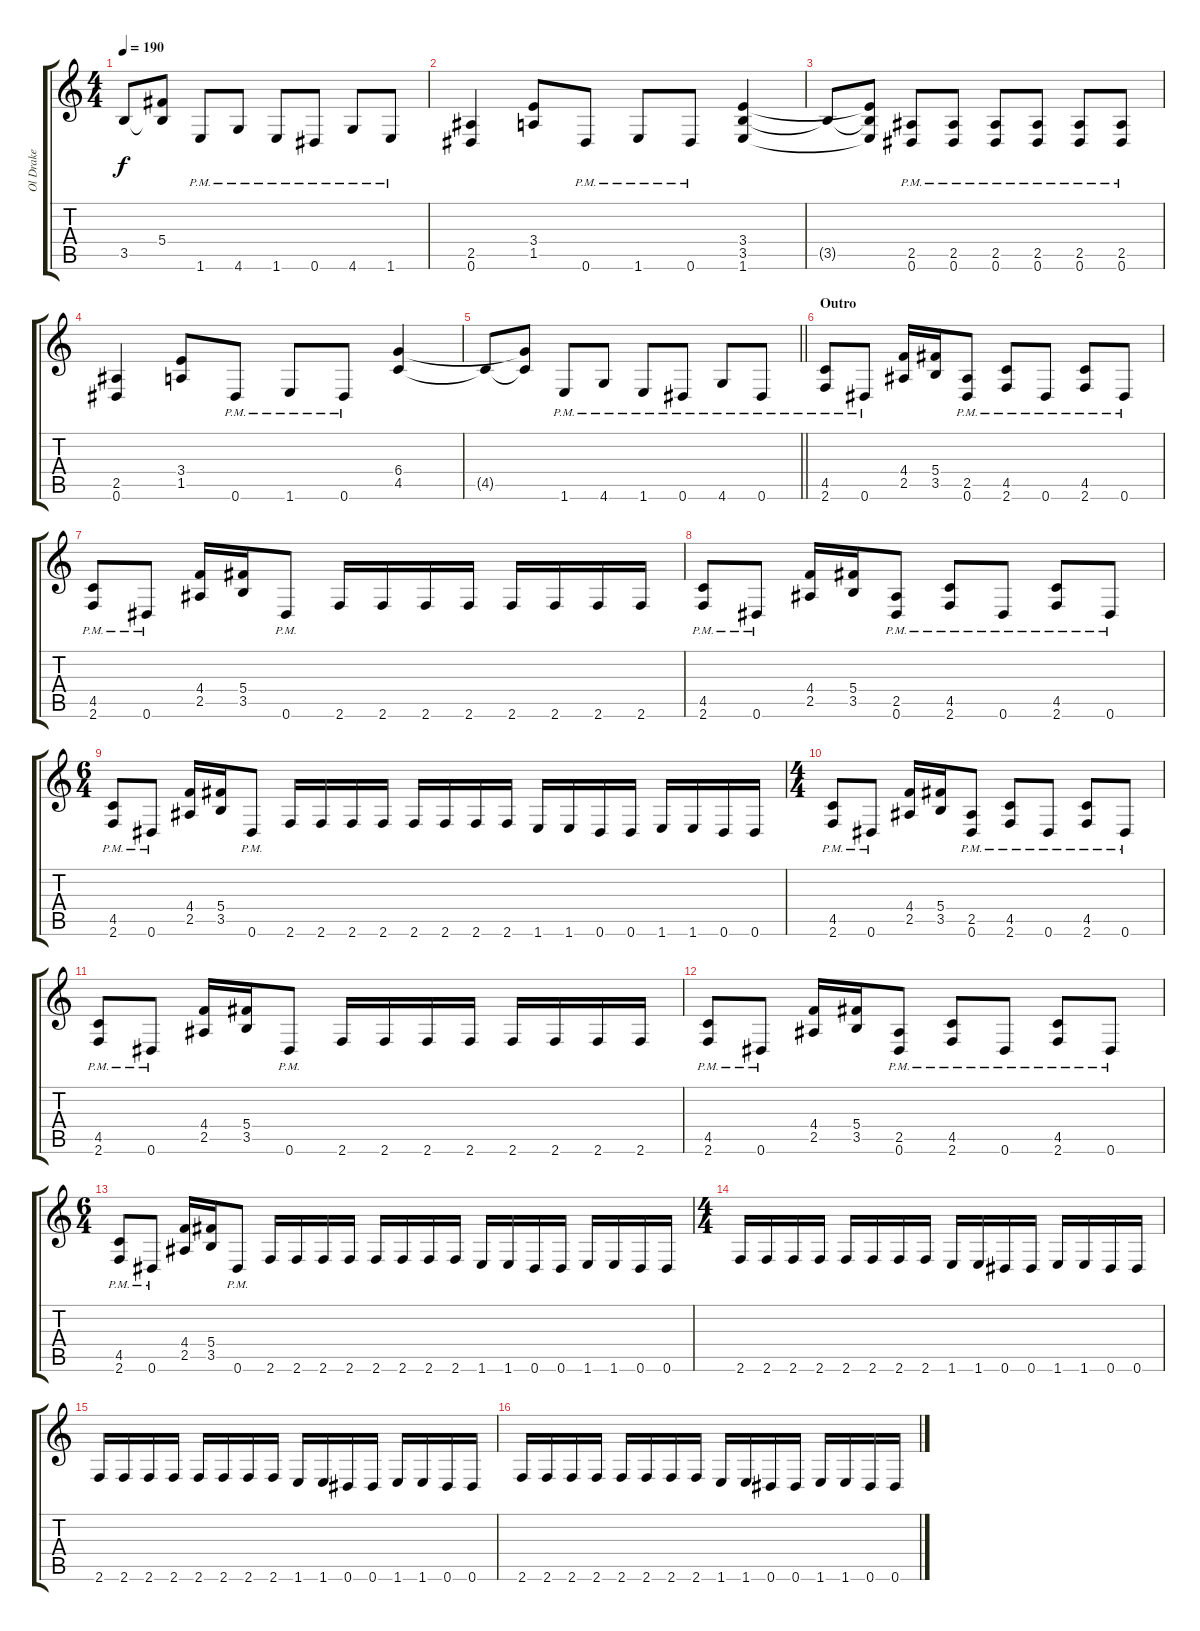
\track ("Ol Drake" "Ol Drake") {instrument distortionguitar}
\staff {score tabs}
\tuning (Eb4 Bb3 Gb3 Db3 Ab2 Eb2) {hide}
\ts (4 4)
\tempo 190
\clef g2
\ks c
3.5{t}.8{dy f} (5.4{t} 3.5{t}).8 1.6{pm}.8 4.6{pm}.8 1.6{pm}.8 0.6{pm}.8 4.6{pm}.8 1.6{pm}.8 |
(2.5 0.6).4 (3.4 1.5).8 0.6{pm}.8 1.6{pm}.8 0.6{pm}.8 (3.4 3.5 1.6).4 |
3.5{t}.8 (3.4{t} 3.5{t} 1.6{t}).8 (2.5{pm} 0.6{pm}).8 (2.5{pm} 0.6{pm}).8 (2.5{pm} 0.6{pm}).8 (2.5{pm} 0.6{pm}).8 (2.5{pm} 0.6{pm}).8 (2.5{pm} 0.6{pm}).8 |
(2.5 0.6).4 (3.4 1.5).8 0.6{pm}.8 1.6{pm}.8 0.6{pm}.8 (6.4 4.5).4 |
\barLineRight lightlight
4.5{t}.8 (6.4{t} 4.5{t}).8 1.6{pm}.8 4.6{pm}.8 1.6{pm}.8 0.6{pm}.8 4.6{pm}.8 0.6{pm}.8 |
\section ("" "Outro")
(4.5{pm} 2.6{pm}).8 0.6{pm}.8 (4.4 2.5).16 (5.4 3.5).16 (2.5{pm} 0.6{pm}).8 (4.5{pm} 2.6{pm}).8 0.6{pm}.8 (4.5{pm} 2.6{pm}).8 0.6{pm}.8 |
(4.5{pm} 2.6{pm}).8 0.6{pm}.8 (4.4 2.5).16 (5.4 3.5).16 0.6{pm}.8 2.6.16 2.6.16 2.6.16 2.6.16 2.6.16 2.6.16 2.6.16 2.6.16 |
(4.5{pm} 2.6{pm}).8 0.6{pm}.8 (4.4 2.5).16 (5.4 3.5).16 (2.5{pm} 0.6{pm}).8 (4.5{pm} 2.6{pm}).8 0.6{pm}.8 (4.5{pm} 2.6{pm}).8 0.6{pm}.8 |
\ts (6 4)
(4.5{pm} 2.6{pm}).8 0.6{pm}.8 (4.4 2.5).16 (5.4 3.5).16 0.6{pm}.8 2.6.16 2.6.16 2.6.16 2.6.16 2.6.16 2.6.16 2.6.16 2.6.16 1.6.16 1.6.16 0.6.16 0.6.16 1.6.16 1.6.16 0.6.16 0.6.16 |
\ts (4 4)
(4.5{pm} 2.6{pm}).8 0.6{pm}.8 (4.4 2.5).16 (5.4 3.5).16 (2.5{pm} 0.6{pm}).8 (4.5{pm} 2.6{pm}).8 0.6{pm}.8 (4.5{pm} 2.6{pm}).8 0.6{pm}.8 |
(4.5{pm} 2.6{pm}).8 0.6{pm}.8 (4.4 2.5).16 (5.4 3.5).16 0.6{pm}.8 2.6.16 2.6.16 2.6.16 2.6.16 2.6.16 2.6.16 2.6.16 2.6.16 |
(4.5{pm} 2.6{pm}).8 0.6{pm}.8 (4.4 2.5).16 (5.4 3.5).16 (2.5{pm} 0.6{pm}).8 (4.5{pm} 2.6{pm}).8 0.6{pm}.8 (4.5{pm} 2.6{pm}).8 0.6{pm}.8 |
\ts (6 4)
(4.5{pm} 2.6{pm}).8 0.6{pm}.8 (4.4 2.5).16 (5.4 3.5).16 0.6{pm}.8 2.6.16 2.6.16 2.6.16 2.6.16 2.6.16 2.6.16 2.6.16 2.6.16 1.6.16 1.6.16 0.6.16 0.6.16 1.6.16 1.6.16 0.6.16 0.6.16 |
\ts (4 4)
2.6.16 2.6.16 2.6.16 2.6.16 2.6.16 2.6.16 2.6.16 2.6.16 1.6.16 1.6.16 0.6.16 0.6.16 1.6.16 1.6.16 0.6.16 0.6.16 |
2.6.16 2.6.16 2.6.16 2.6.16 2.6.16 2.6.16 2.6.16 2.6.16 1.6.16 1.6.16 0.6.16 0.6.16 1.6.16 1.6.16 0.6.16 0.6.16 |
2.6.16 2.6.16 2.6.16 2.6.16 2.6.16 2.6.16 2.6.16 2.6.16 1.6.16 1.6.16 0.6.16 0.6.16 1.6.16 1.6.16 0.6.16 0.6.16
